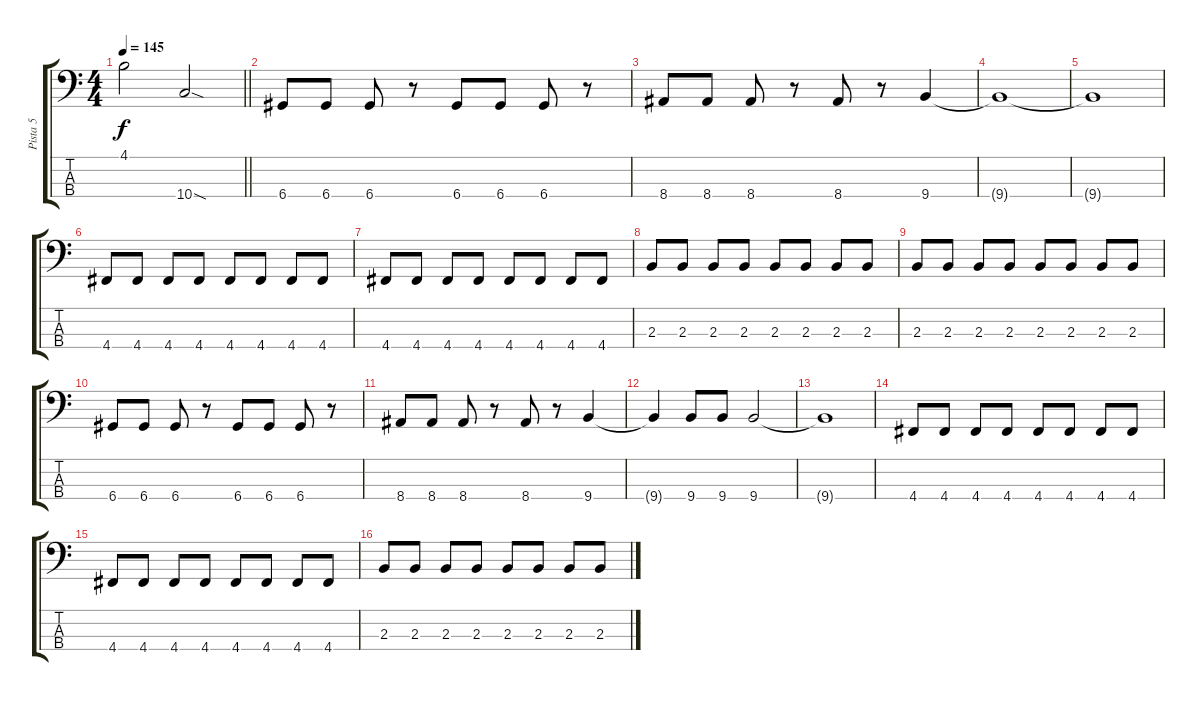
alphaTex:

\track ("Pista 5" "Pista 5") {instrument electricbassfinger}
\staff {score tabs}
\tuning (G2 D2 A1 D1) {hide}
\ts (4 4)
\tempo 145
\clef f4
\barLineRight lightlight
\ks c
4.1{t}.2{dy f} 10.4{sod}.2 |
6.4.8 6.4.8 6.4.8 r.8 6.4.8 6.4.8 6.4.8 r.8 |
8.4.8 8.4.8 8.4.8 r.8 8.4.8 r.8 9.4.4 |
9.4{t}.1 |
9.4{t}.1 |
4.4.8 4.4.8 4.4.8 4.4.8 4.4.8 4.4.8 4.4.8 4.4.8 |
4.4.8 4.4.8 4.4.8 4.4.8 4.4.8 4.4.8 4.4.8 4.4.8 |
2.3.8 2.3.8 2.3.8 2.3.8 2.3.8 2.3.8 2.3.8 2.3.8 |
2.3.8 2.3.8 2.3.8 2.3.8 2.3.8 2.3.8 2.3.8 2.3.8 |
6.4.8 6.4.8 6.4.8 r.8 6.4.8 6.4.8 6.4.8 r.8 |
8.4.8 8.4.8 8.4.8 r.8 8.4.8 r.8 9.4.4 |
9.4{t}.4 9.4.8 9.4.8 9.4.2 |
9.4{t}.1 |
4.4.8 4.4.8 4.4.8 4.4.8 4.4.8 4.4.8 4.4.8 4.4.8 |
4.4.8 4.4.8 4.4.8 4.4.8 4.4.8 4.4.8 4.4.8 4.4.8 |
2.3.8 2.3.8 2.3.8 2.3.8 2.3.8 2.3.8 2.3.8 2.3.8
